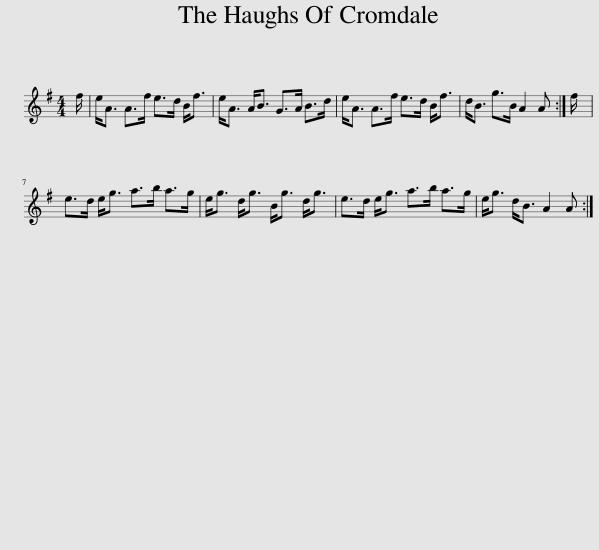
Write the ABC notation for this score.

X:1
L:1/8
M:4/4
I:linebreak $
K:G
V:1 treble
V:1
 f/ | e<A A>f e>d B<f | e<A A<B G>A B>d | e<A A>f e>d B<f | d<B g>B A2 A :| %5
 f/ |$ e>d e<g a>b a>g | e<g d<g B<g d<g | e>d e<g a>b a>g | e<g d<B A2 A :| %10
